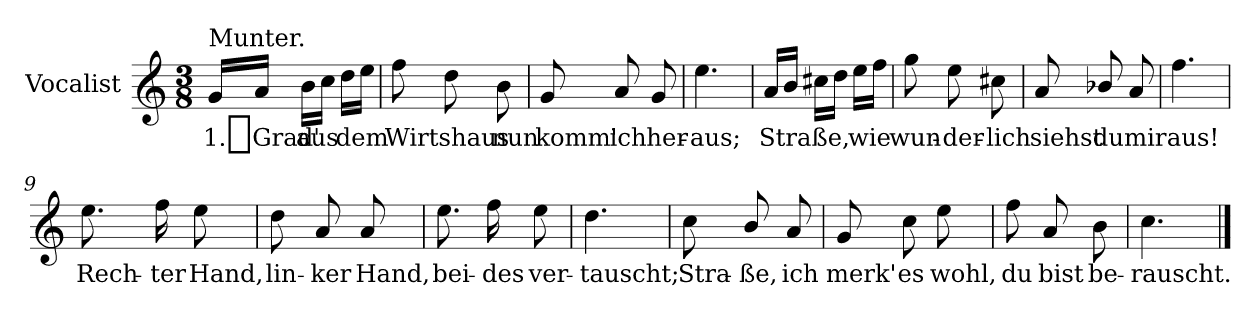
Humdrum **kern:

**kern	**text
*part1	*part1
*staff1	*staff1
*I"Vocalist	*
*k[]	*
*C:	*
*M3/8	*
=1	=1
!LO:TX:a:t=Munter.	!
16gLL	1._Grad'
16aJJ	.
16bLL	aus
16ccJJ	.
16ddLL	dem
16eeJJ	.
=2	=2
8ff	Wirtshaus
8dd	.
8b	nun
=3	=3
8g	komm'
8a	ich
8g	her-
=4	=4
4.ee	-aus;
=5	=5
16aLL	Straße,
16bJJ	.
16cc#XLL	.
16ddJJ	.
16eeLL	wie
16ffJJ	.
=6	=6
8gg	wun-
8ee	-der-
8cc#X	-lich
=7	=7
8a	siehst
8b-X/	du
8a	mir
=8	=8
4.ff	aus!
=9	=9
8.ee	Rech-
16ff	-ter
8ee	Hand,
=10	=10
8dd	lin-
8a	-ker
8a	Hand,
=11	=11
8.ee	bei-
16ff	-des
8ee	ver-
=12	=12
4.dd	-tauscht;
=13	=13
8cc	Stra-
8b/	-ße,
8a	ich
=14	=14
8g	merk'
8cc	es
8ee	wohl,
=15	=15
8ff	du
8a	bist
8b	be-
=16	=16
4.cc	-rauscht.
==	==
*-	*-
